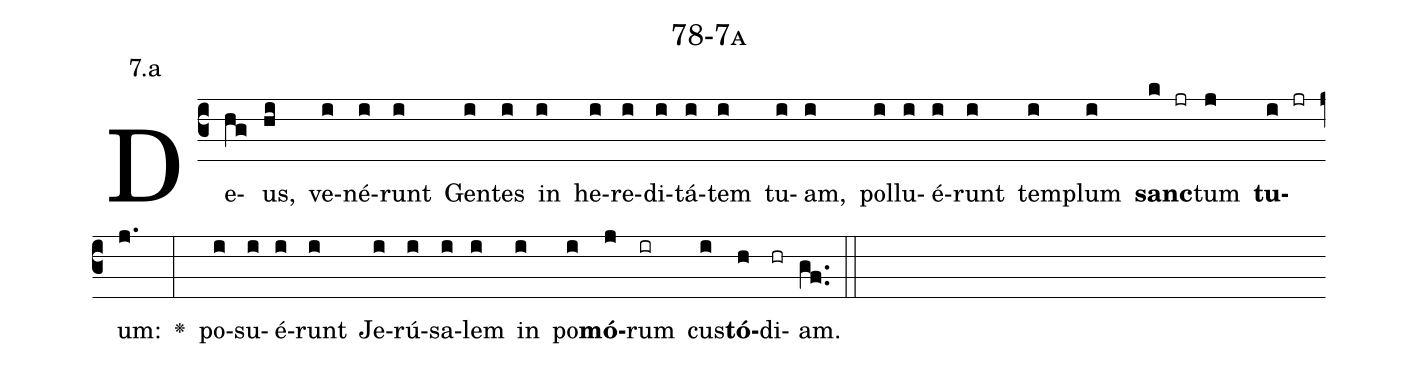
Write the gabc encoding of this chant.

name: 78-7a;
annotation: 7.a;
%%
(c3)De(hg)us,(hi) ve(i)né(i)runt(i) Gen(i)tes(i) in(i) he(i)re(i)di(i)tá(i)tem(i) tu(i)am,(i) pol(i)lu(i)é(i)runt(i) tem(i)plum(i) <b>sanc</b>(k jr)tum(j) <b>tu</b>(i jr)um:(j.) <v>\greheightstar</v>(:) po(i)su(i)é(i)runt(i) Je(i)rú(i)sa(i)lem(i) in(i) po(i)<b>mó</b>(j)rum(ir) cus(i)<b>tó</b>(h)di(hr)am.(gf..) (::)


%E(i) u(i) o(j) u(i) a(h) e.(gf..) (::)
